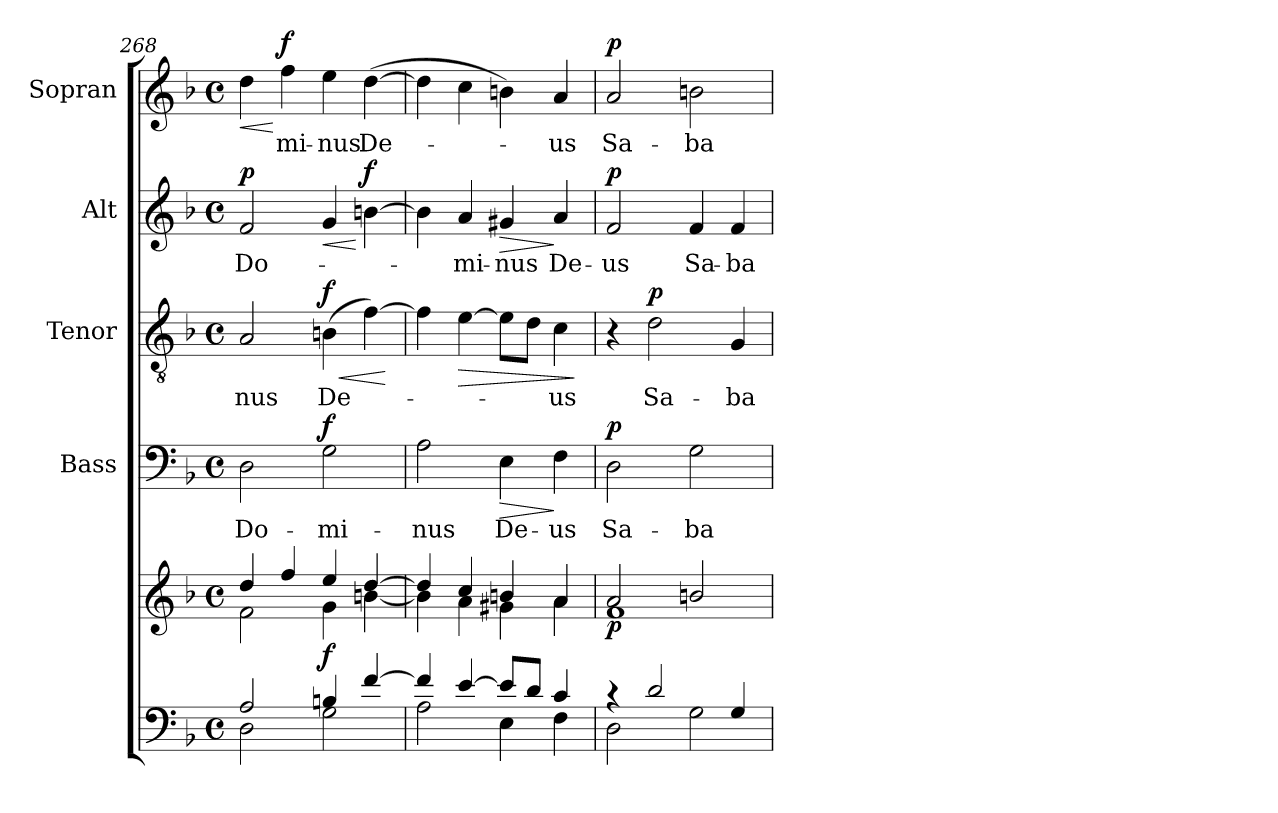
**kern	**kern	**dynam	**kern	**text	**dynam	**kern	**text	**dynam	**kern	**text	**dynam	**kern	**text	**dynam
*part5	*part5	*part5	*part4	*part4	*part4	*part3	*part3	*part3	*part2	*part2	*part2	*part1	*part1	*part1
*staff6	*staff5	*staff5/6	*staff4	*staff4	*staff4	*staff3	*staff3	*staff3	*staff2	*staff2	*staff2	*staff1	*staff1	*staff1
*	*	*	*I"Bass	*	*	*I"Tenor	*	*	*I"Alt	*	*	*I"Sopran	*	*
*	*	*	*I'B.	*	*	*I'T.	*	*	*I'A.	*	*	*I'S.	*	*
*clefF4	*clefG2	*	*clefF4	*	*	*clefGv2	*	*	*clefG2	*	*	*clefG2	*	*
*k[b-]	*k[b-]	*	*k[b-]	*	*	*k[b-]	*	*	*k[b-]	*	*	*k[b-]	*	*
*F:	*F:	*	*F:	*	*	*F:	*	*	*F:	*	*	*F:	*	*
*M4/4	*M4/4	*	*M4/4	*	*	*M4/4	*	*	*M4/4	*	*	*M4/4	*	*
*met(c)	*met(c)	*	*met(c)	*	*	*met(c)	*	*	*met(c)	*	*	*met(c)	*	*
=268	=268	=268	=268	=268	=268	=268	=268	=268	=268	=268	=268	=268	=268	=268
*^	*^	*	*	*	*	*	*	*	*	*	*	*	*	*
!	!	!	!	!	!	!LO:LY:b	!	!	!LO:LY:b	!	!	!LO:LY:b	!LO:DY:a	!	!	!LO:HP:b
2A/	2D\	4dd/	2f\	.	2D\	Do-	.	2A/	-nus	.	2f/	Do-	p	4dd\	.	<
!	!	!	!	!	!	!	!	!	!	!	!	!	!	!	!LO:LY:b	!LO:DY:n=1:a
.	.	4ff/	.	.	.	.	.	.	.	.	.	.	.	4ff\	-mi-	[ f
!	!	!	!	!LO:DY:b	!	!LO:LY:b	!LO:DY:a	!	!LO:LY:b	!LO:HP:b	!	!	!LO:HP:b	!	!LO:LY:b	!
!	!	!	!	!	!	!	!	!	!	!LO:DY:n=1:a	!	!	!	!	!	!
4Bn/	2G\	4ee/	4g\	f	2G\	-mi-	f	(>4Bn\	De-	< f	4g/	.	<	4ee\	-nus	.
!	!	!	!	!	!	!	!	!	!	!	!	!	!LO:DY:n=1:a	!	!LO:LY:b	!
[>4f/	.	[>4dd/	[<4bn\	.	.	.	.	[4f\)	.	.	[4bn\	.	[ f	(>[4dd\	De-	.
*v	*v	*	*	*	*	*	*	*	*	*	*	*	*	*	*	*
*	*v	*v	*	*	*	*	*	*	*	*	*	*	*	*	*
.	.	.	.	.	.	.	.	[	.	.	.	.	.	.
=269	=269	=269	=269	=269	=269	=269	=269	=269	=269	=269	=269	=269	=269	=269
*^	*^	*	*	*	*	*	*	*	*	*	*	*	*	*
!	!	!	!	!	!	!LO:LY:b	!	!	!	!	!	!	!	!	!	!
4f/]	2A\	4dd/]	4b\]	.	2A\	-nus	.	4f\]	.	.	4b\]	.	.	4dd\]	.	.
!	!	!	!	!	!	!	!	!	!	!LO:HP:b	!	!LO:LY:b	!	!	!	!
[>4e/	.	4cc/	4a\	.	.	.	.	[4e\	.	>	4a/	-mi-	.	4cc\	.	.
!	!	!	!	!	!	!LO:LY:b	!LO:HP:b	!	!	!	!	!LO:LY:b	!LO:HP:b	!	!	!
8e/L]	4E\	4b/	4g#X\	.	4E\	De-	>	8e\L]	.	.	4g#X/	-nus	>	4bn\)	.	.
8d/J	.	.	.	.	.	.	.	8d\J	.	.	.	.	.	.	.	.
!	!	!	!	!	!	!LO:LY:b	!	!	!LO:LY:b	!	!	!LO:LY:b	!	!	!LO:LY:b	!
4c/	4F\	4a/	4a\	.	4F\	-us	]	4c\	-us	.	4a/	De-	]	4a/	-us	.
*v	*v	*	*	*	*	*	*	*	*	*	*	*	*	*	*	*
*	*v	*v	*	*	*	*	*	*	*	*	*	*	*	*	*
.	.	.	.	.	.	.	.	]	.	.	.	.	.	.
!!LO:LB:g=z
=270	=270	=270	=270	=270	=270	=270	=270	=270	=270	=270	=270	=270	=270	=270
*^	*^	*	*	*	*	*	*	*	*	*	*	*	*	*
!	!	!	!	!LO:DY:b	!	!LO:LY:b	!LO:DY:a	!	!	!	!	!LO:LY:b	!LO:DY:a	!	!LO:LY:b	!LO:DY:a
4rc	2D\	2a/	1f	p	2D\	Sa-	p	4r	.	.	2f/	-us	p	2a/	Sa-	p
!	!	!	!	!	!	!	!	!	!LO:LY:b	!LO:DY:a	!	!	!	!	!	!
2d/	.	.	.	.	.	.	.	2d\	Sa-	p	.	.	.	.	.	.
!	!	!	!	!	!	!LO:LY:b	!	!	!	!	!	!LO:LY:b	!	!	!LO:LY:b	!
.	2G\	2bn/	.	.	2G\	-ba-	.	.	.	.	4f/	Sa-	.	2bn\	-ba-	.
!	!	!	!	!	!	!	!	!	!LO:LY:b	!	!	!LO:LY:b	!	!	!	!
4G/	.	.	.	.	.	.	.	4G/	-ba-	.	4f/	-ba-	.	.	.	.
*v	*v	*	*	*	*	*	*	*	*	*	*	*	*	*	*	*
*	*v	*v	*	*	*	*	*	*	*	*	*	*	*	*	*
=	=	=	=	=	=	=	=	=	=	=	=	=	=	=
*-	*-	*-	*-	*-	*-	*-	*-	*-	*-	*-	*-	*-	*-	*-
